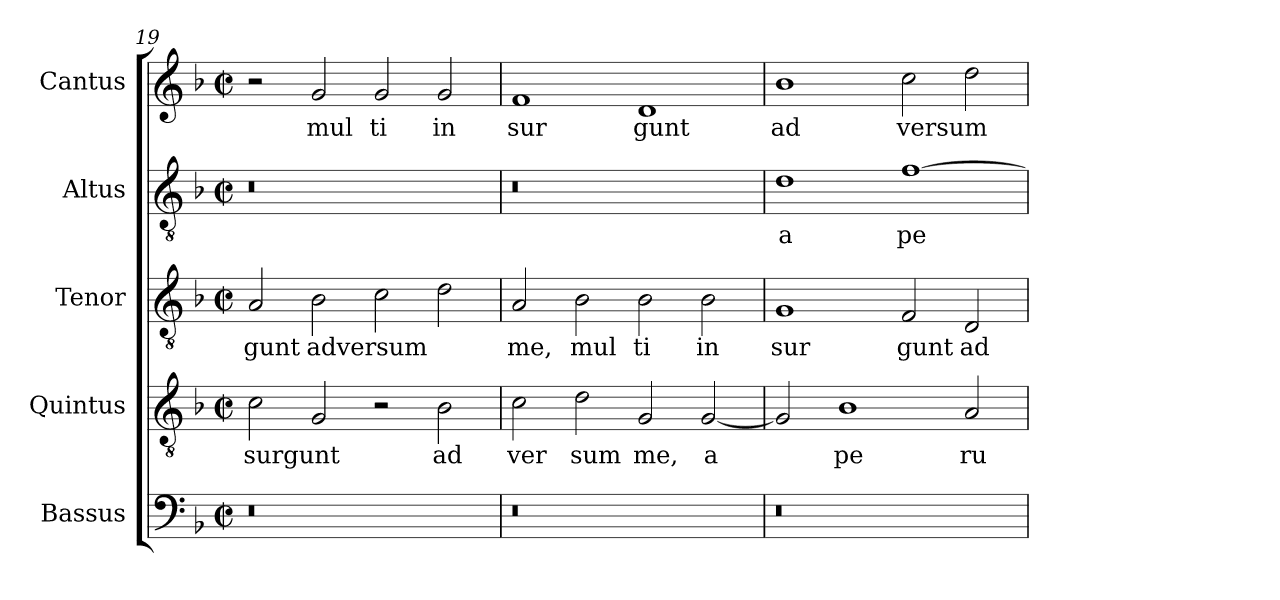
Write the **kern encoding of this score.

**kern	**kern	**text	**kern	**text	**kern	**text	**kern	**text
*part5	*part4	*part4	*part3	*part3	*part2	*part2	*part1	*part1
*staff5	*staff4	*staff4	*staff3	*staff3	*staff2	*staff2	*staff1	*staff1
*I"Bassus	*I"Quintus	*	*I"Tenor	*	*I"Altus	*	*I"Cantus	*
*clefF4	*clefGv2	*	*clefGv2	*	*clefGv2	*	*clefG2	*
*k[b-]	*k[b-]	*	*k[b-]	*	*k[b-]	*	*k[b-]	*
*F:	*F:	*	*F:	*	*F:	*	*F:	*
*M2/2	*M2/2	*	*M2/2	*	*M2/2	*	*M2/2	*
*met(c|)	*met(c|)	*	*met(c|)	*	*met(c|)	*	*met(c|)	*
=19	=19	=19	=19	=19	=19	=19	=19	=19
!	!	!LO:LY:b	!	!LO:LY:b:cj	!	!	!	!
0r	2c\	surgunt	2A/	gunt	0r	.	2r	.
!	!	!	!	!LO:LY:b	!	!	!	!LO:LY:b:cj
.	2G/	.	2B-\	adversum	.	.	2g/	mul
!	!	!	!	!	!	!	!	!LO:LY:b:cj
.	2r	.	2c\	.	.	.	2g/	ti
!	!	!LO:LY:b:cj	!	!	!	!	!	!LO:LY:b:cj
.	2B-\	ad	2d\	.	.	.	2g/	in
=20	=20	=20	=20	=20	=20	=20	=20	=20
!	!	!LO:LY:b:cj	!	!LO:LY:b:cj	!	!	!	!LO:LY:b:cj
0r	2c\	ver	2A/	me,	0r	.	1f	sur
!	!	!LO:LY:b:cj	!	!LO:LY:b:cj	!	!	!	!
.	2d\	sum	2B-\	mul	.	.	.	.
!	!	!LO:LY:b:cj	!	!LO:LY:b:cj	!	!	!	!LO:LY:b:cj
.	2G/	me,	2B-\	ti	.	.	1d	gunt
!	!	!LO:LY:b:cj	!	!LO:LY:b:cj	!	!	!	!
.	[>2G/	a	2B-\	in	.	.	.	.
!!LO:PB:g=z
=21	=21	=21	=21	=21	=21	=21	=21	=21
!	!	!	!	!LO:LY:b:cj	!	!LO:LY:b:cj	!	!LO:LY:b:cj
0r	2G/]	.	1G	sur	1d	a	1b-	ad
!	!	!LO:LY:b:cj	!	!	!	!	!	!
.	1B-	pe	.	.	.	.	.	.
!	!	!	!	!LO:LY:b:cj	!	!LO:LY:b:cj	!	!LO:LY:b
.	.	.	2F/	gunt	[>1f	pe	2cc\	versum
!	!	!LO:LY:b:cj	!	!LO:LY:b:cj	!	!	!	!
.	2A/	ru	2D/	ad	.	.	2dd\	.
=	=	=	=	=	=	=	=	=
*-	*-	*-	*-	*-	*-	*-	*-	*-
